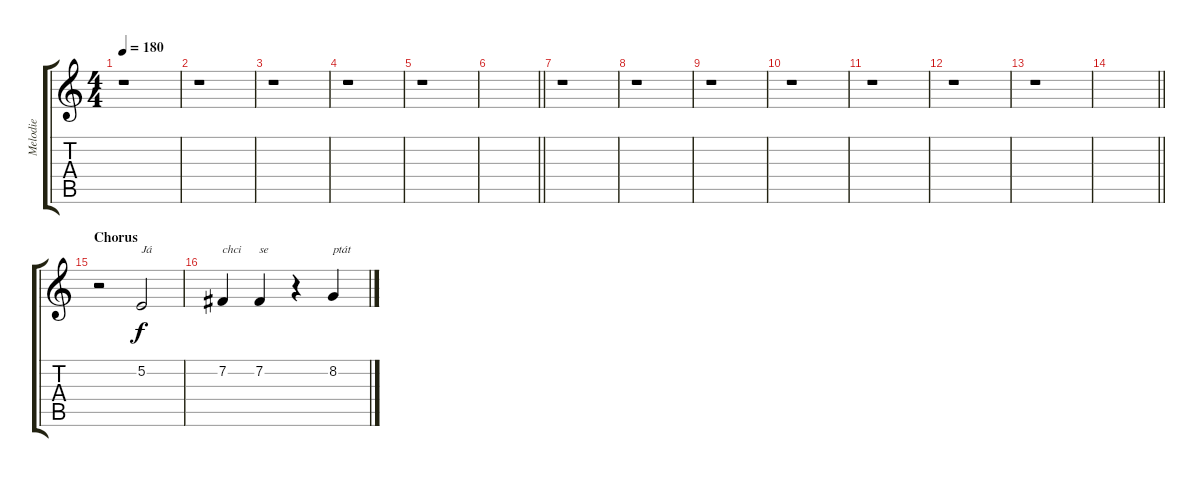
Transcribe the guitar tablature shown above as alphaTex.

\track ("Melodie" "Melodie") {instrument synthbrass1}
\staff {score tabs}
\tuning (E4 B3 G3 D3 A2 E2) {hide}
\ts (4 4)
\tempo 180
\clef g2
\ks c
r.1{dy f} |
r.1 |
r.1 |
r.1 |
r.1 |
\barLineRight lightlight
|
r.1 |
r.1 |
r.1 |
r.1 |
r.1 |
r.1 |
r.1 |
\barLineRight lightlight
|
\section ("" "Chorus")
r.2 5.2.2{txt "Já"} |
7.2.4{txt "chci"} 7.2.4{txt "se"} r.4 8.2.4{txt "ptát"}
